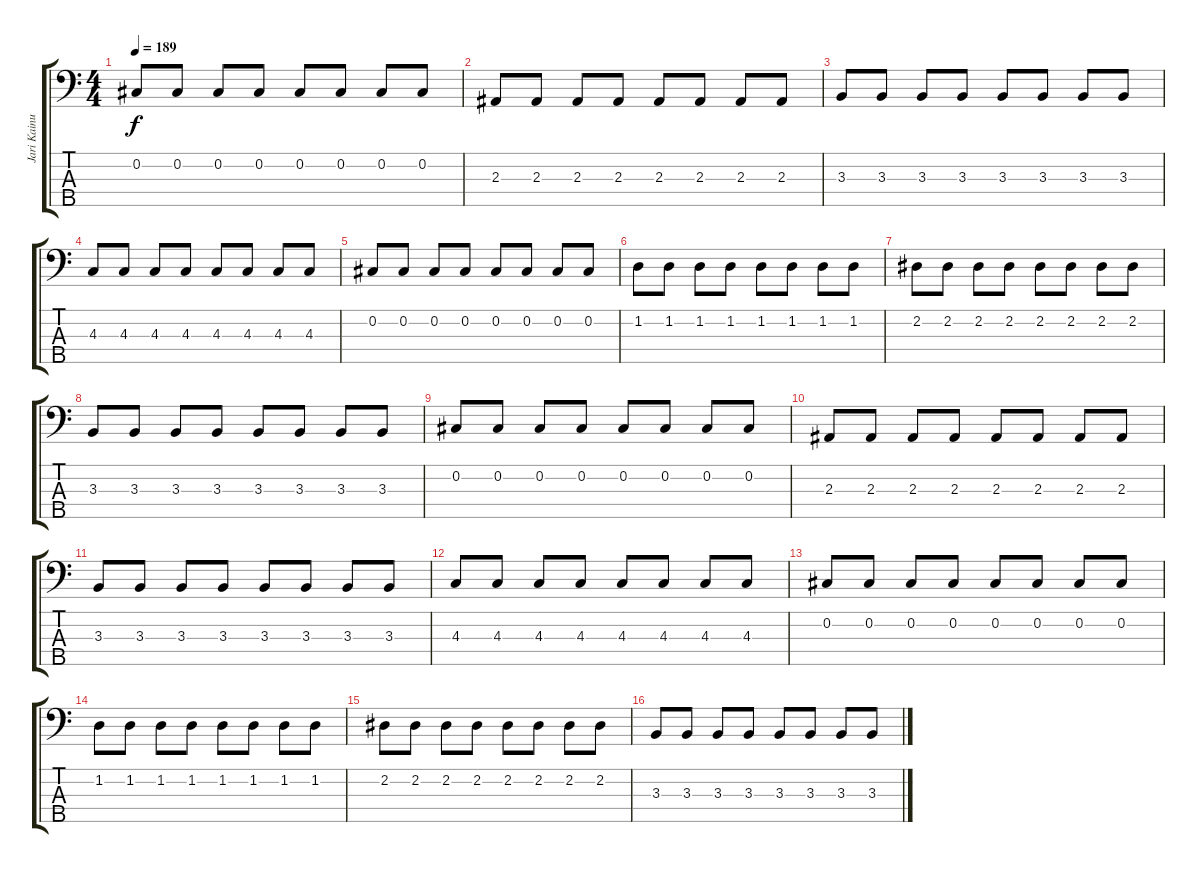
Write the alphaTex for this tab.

\track ("Jari Kainulainen " "Jari Kainu") {instrument electricbasspick}
\staff {score tabs}
\tuning (Gb2 Db2 Ab1 Eb1 Bb0) {hide}
\ts (4 4)
\tempo 189
\clef f4
\ks c
0.2.8{dy f} 0.2.8 0.2.8 0.2.8 0.2.8 0.2.8 0.2.8 0.2.8 |
2.3.8 2.3.8 2.3.8 2.3.8 2.3.8 2.3.8 2.3.8 2.3.8 |
3.3.8 3.3.8 3.3.8 3.3.8 3.3.8 3.3.8 3.3.8 3.3.8 |
4.3.8 4.3.8 4.3.8 4.3.8 4.3.8 4.3.8 4.3.8 4.3.8 |
0.2.8 0.2.8 0.2.8 0.2.8 0.2.8 0.2.8 0.2.8 0.2.8 |
1.2.8 1.2.8 1.2.8 1.2.8 1.2.8 1.2.8 1.2.8 1.2.8 |
2.2.8 2.2.8 2.2.8 2.2.8 2.2.8 2.2.8 2.2.8 2.2.8 |
3.3.8 3.3.8 3.3.8 3.3.8 3.3.8 3.3.8 3.3.8 3.3.8 |
0.2.8 0.2.8 0.2.8 0.2.8 0.2.8 0.2.8 0.2.8 0.2.8 |
2.3.8 2.3.8 2.3.8 2.3.8 2.3.8 2.3.8 2.3.8 2.3.8 |
3.3.8 3.3.8 3.3.8 3.3.8 3.3.8 3.3.8 3.3.8 3.3.8 |
4.3.8 4.3.8 4.3.8 4.3.8 4.3.8 4.3.8 4.3.8 4.3.8 |
0.2.8 0.2.8 0.2.8 0.2.8 0.2.8 0.2.8 0.2.8 0.2.8 |
1.2.8 1.2.8 1.2.8 1.2.8 1.2.8 1.2.8 1.2.8 1.2.8 |
2.2.8 2.2.8 2.2.8 2.2.8 2.2.8 2.2.8 2.2.8 2.2.8 |
3.3.8 3.3.8 3.3.8 3.3.8 3.3.8 3.3.8 3.3.8 3.3.8
